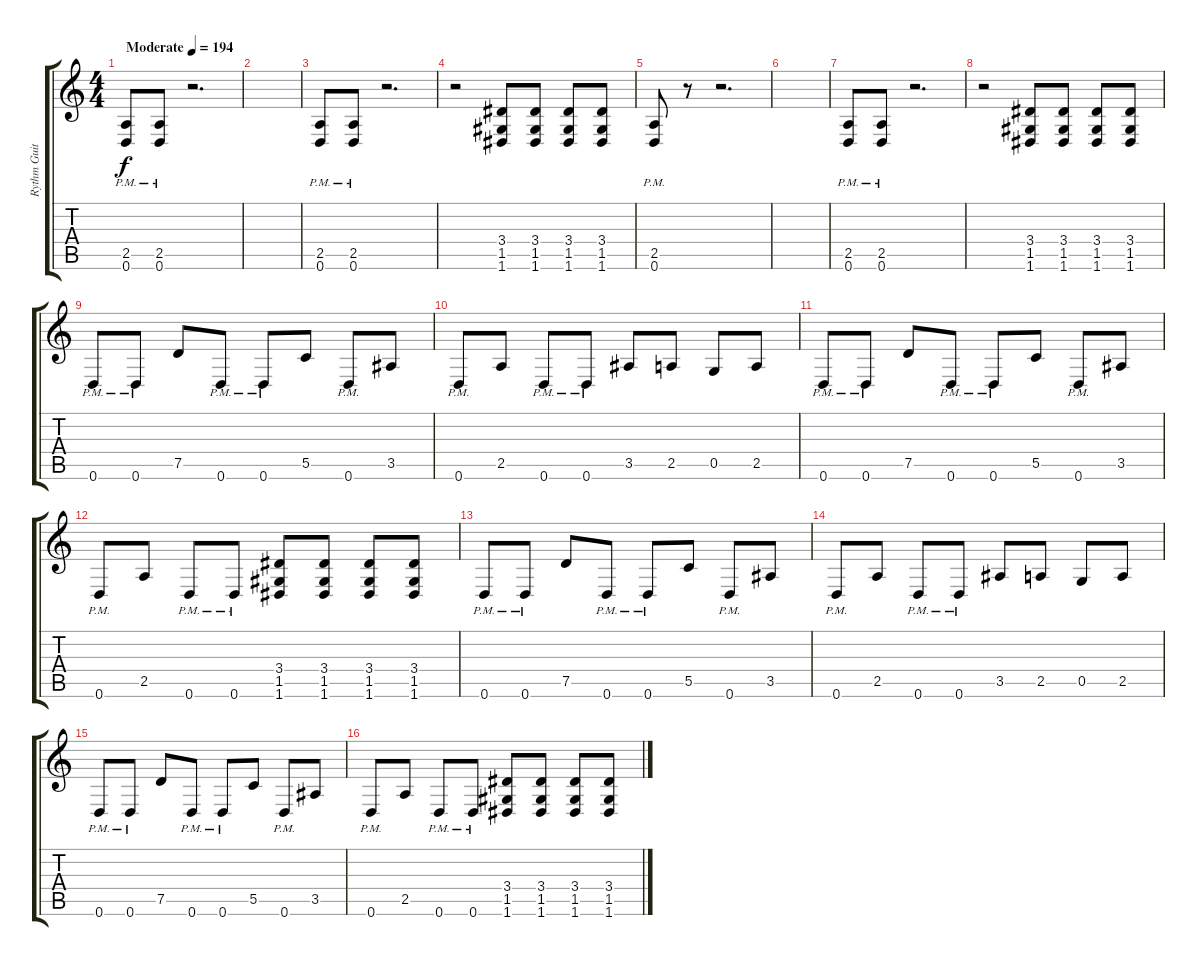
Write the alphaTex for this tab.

\track ("Rythm Guitar" "Rythm Guit") {instrument distortionguitar}
\staff {score tabs}
\tuning (D4 A3 F3 C3 G2 D2) {hide}
\ts (4 4)
\tempo (194 "Moderate")
\clef g2
\ks c
(2.5{pm} 0.6{pm}).8{dy f instrument distortionguitar} (2.5{pm} 0.6{pm}).8 r.2{d} |
|
(2.5{pm} 0.6{pm}).8 (2.5{pm} 0.6{pm}).8 r.2{d} |
r.2 (3.4 1.5 1.6).8 (3.4 1.5 1.6).8 (3.4 1.5 1.6).8 (3.4 1.5 1.6).8 |
(2.5{pm} 0.6{pm}).8 r.8 r.2{d} |
|
(2.5{pm} 0.6{pm}).8 (2.5{pm} 0.6{pm}).8 r.2{d} |
r.2 (3.4 1.5 1.6).8 (3.4 1.5 1.6).8 (3.4 1.5 1.6).8 (3.4 1.5 1.6).8 |
0.6{pm}.8 0.6{pm}.8 7.5.8 0.6{pm}.8 0.6{pm}.8 5.5.8 0.6{pm}.8 3.5.8 |
0.6{pm}.8 2.5.8 0.6{pm}.8 0.6{pm}.8 3.5.8 2.5.8 0.5.8 2.5.8 |
0.6{pm}.8 0.6{pm}.8 7.5.8 0.6{pm}.8 0.6{pm}.8 5.5.8 0.6{pm}.8 3.5.8 |
0.6{pm}.8 2.5.8 0.6{pm}.8 0.6{pm}.8 (3.4 1.5 1.6).8 (3.4 1.5 1.6).8 (3.4 1.5 1.6).8 (3.4 1.5 1.6).8 |
0.6{pm}.8 0.6{pm}.8 7.5.8 0.6{pm}.8 0.6{pm}.8 5.5.8 0.6{pm}.8 3.5.8 |
0.6{pm}.8 2.5.8 0.6{pm}.8 0.6{pm}.8 3.5.8 2.5.8 0.5.8 2.5.8 |
0.6{pm}.8 0.6{pm}.8 7.5.8 0.6{pm}.8 0.6{pm}.8 5.5.8 0.6{pm}.8 3.5.8 |
0.6{pm}.8 2.5.8 0.6{pm}.8 0.6{pm}.8 (3.4 1.5 1.6).8 (3.4 1.5 1.6).8 (3.4 1.5 1.6).8 (3.4 1.5 1.6).8
